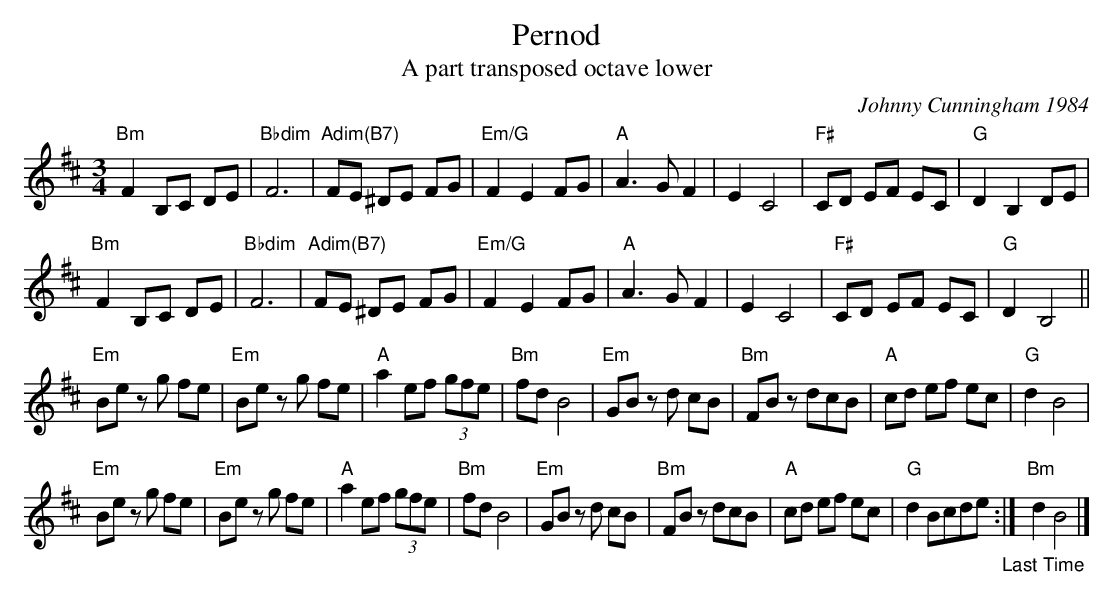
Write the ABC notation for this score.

X:1
T:Pernod
T:A part transposed octave lower
C:Johnny Cunningham 1984
M:3/4
K:Bm
"Bm"F2B,C DE|"Bbdim"F6|"Adim(B7)"FE ^DE FG|"Em/G"F2 E2 FG|\
"A"A3G F2|E2 C4|"F#"CD EF EC|"G"D2B,2 DE|
"Bm"F2B,C DE|"Bbdim"F6|"Adim(B7)"FE ^DE FG|"Em/G"F2E2FG|\
"A"A3GF2|E2C4|"F#"CD EF EC|"G"D2B,4||
"Em"Be zg fe|"Em"Be zg fe|"A"a2 ef (3gfe|"Bm"fdB4|\
"Em"GB zd cB|"Bm"FB zdcB|"A"cd ef ec|"G" d2B4|
"Em"Be zg fe|"Em"Be zg fe|"A"a2 ef (3gfe|"Bm"fdB4|\
"Em"GB zd cB|"Bm"FB zdcB|"A"cd ef ec|"G"d2Bcde"_Last Time":|"Bm" d2B4|]
